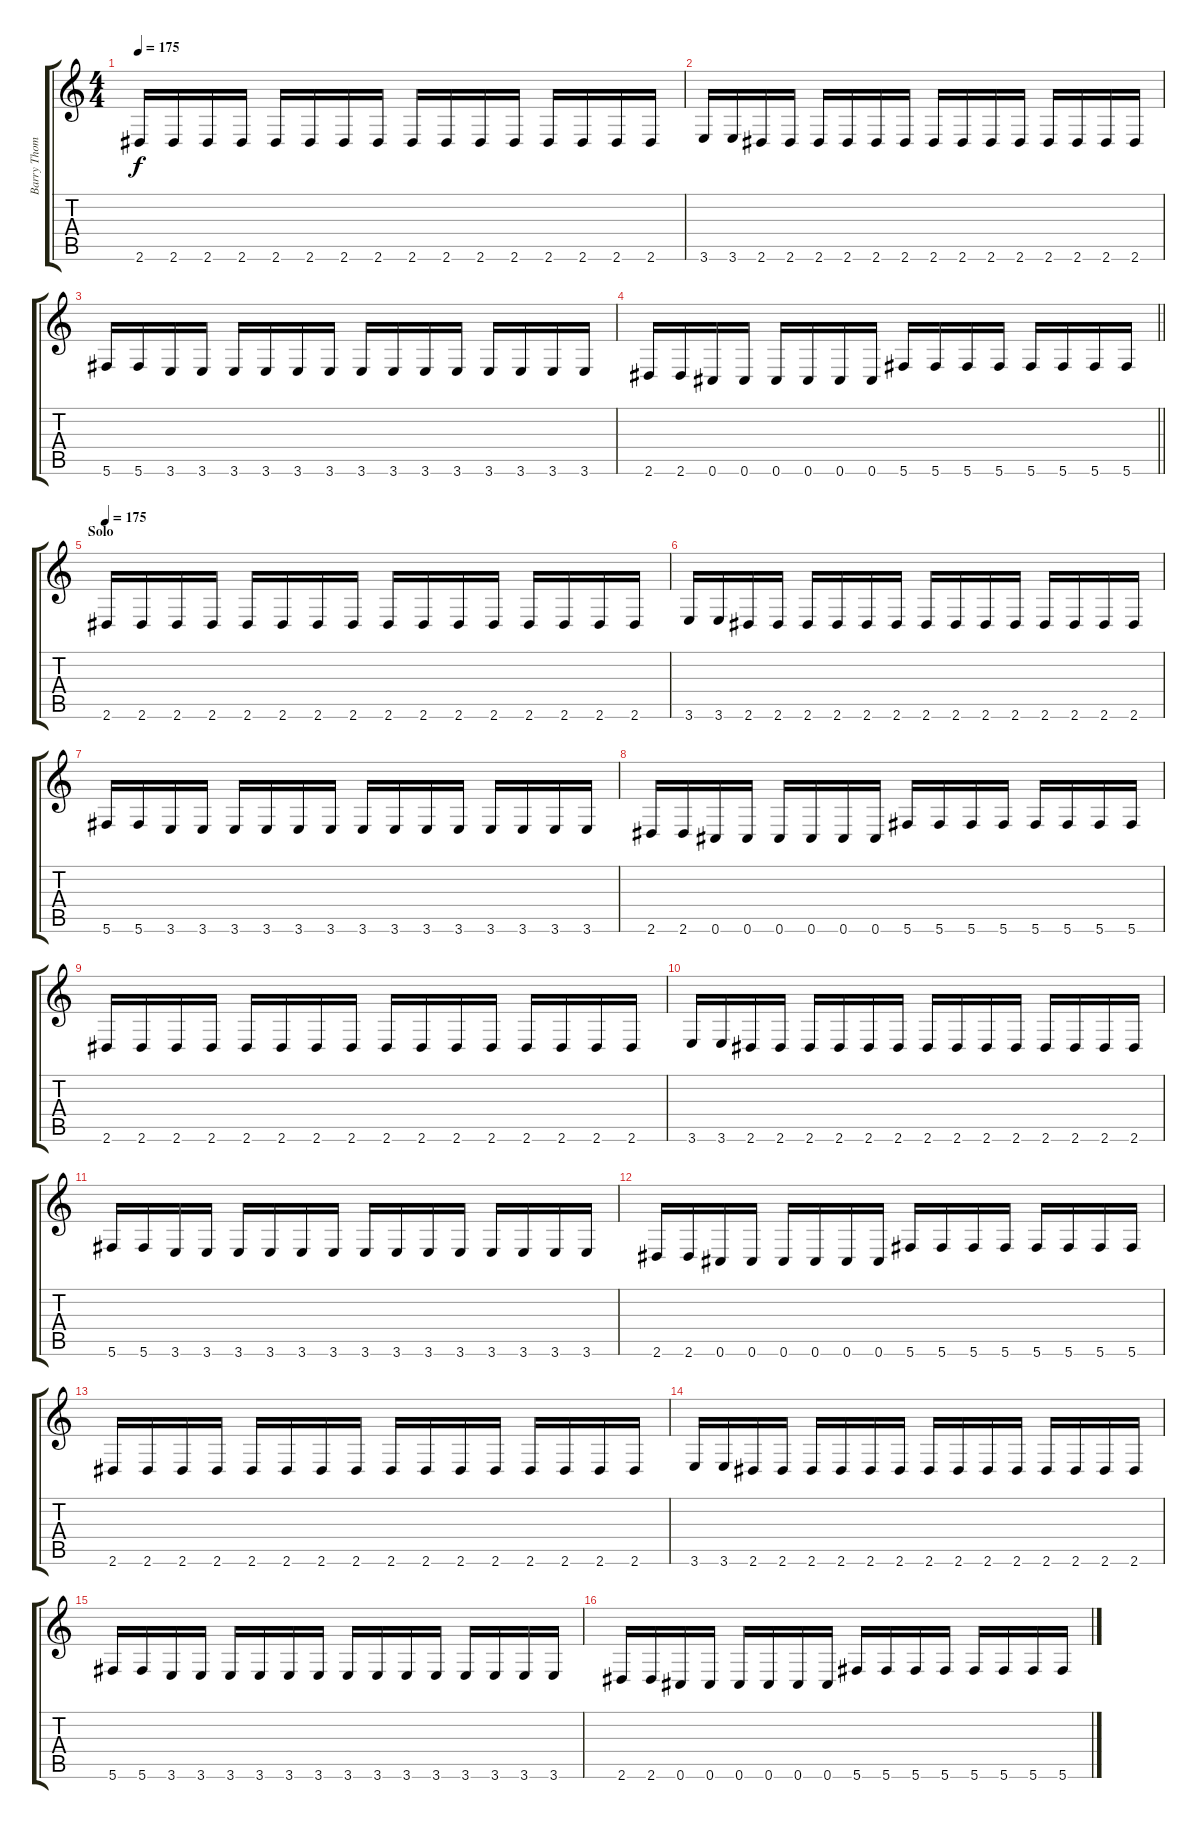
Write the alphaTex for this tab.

\track ("Barry Thompson - Rhytm" "Barry Thom") {instrument distortionguitar}
\staff {score tabs}
\tuning (Db4 Ab3 E3 B2 Gb2 Db2) {hide}
\ts (4 4)
\tempo 175
\clef g2
\ks c
2.6.16{dy f} 2.6.16 2.6.16 2.6.16 2.6.16 2.6.16 2.6.16 2.6.16 2.6.16 2.6.16 2.6.16 2.6.16 2.6.16 2.6.16 2.6.16 2.6.16 |
3.6.16 3.6.16 2.6.16 2.6.16 2.6.16 2.6.16 2.6.16 2.6.16 2.6.16 2.6.16 2.6.16 2.6.16 2.6.16 2.6.16 2.6.16 2.6.16 |
5.6.16 5.6.16 3.6.16 3.6.16 3.6.16 3.6.16 3.6.16 3.6.16 3.6.16 3.6.16 3.6.16 3.6.16 3.6.16 3.6.16 3.6.16 3.6.16 |
\barLineRight lightlight
2.6.16 2.6.16 0.6.16 0.6.16 0.6.16 0.6.16 0.6.16 0.6.16 5.6.16 5.6.16 5.6.16 5.6.16 5.6.16 5.6.16 5.6.16 5.6.16 |
\section ("" "Solo")
\tempo 175
2.6.16 2.6.16 2.6.16 2.6.16 2.6.16 2.6.16 2.6.16 2.6.16 2.6.16 2.6.16 2.6.16 2.6.16 2.6.16 2.6.16 2.6.16 2.6.16 |
3.6.16 3.6.16 2.6.16 2.6.16 2.6.16 2.6.16 2.6.16 2.6.16 2.6.16 2.6.16 2.6.16 2.6.16 2.6.16 2.6.16 2.6.16 2.6.16 |
5.6.16 5.6.16 3.6.16 3.6.16 3.6.16 3.6.16 3.6.16 3.6.16 3.6.16 3.6.16 3.6.16 3.6.16 3.6.16 3.6.16 3.6.16 3.6.16 |
2.6.16 2.6.16 0.6.16 0.6.16 0.6.16 0.6.16 0.6.16 0.6.16 5.6.16 5.6.16 5.6.16 5.6.16 5.6.16 5.6.16 5.6.16 5.6.16 |
2.6.16 2.6.16 2.6.16 2.6.16 2.6.16 2.6.16 2.6.16 2.6.16 2.6.16 2.6.16 2.6.16 2.6.16 2.6.16 2.6.16 2.6.16 2.6.16 |
3.6.16 3.6.16 2.6.16 2.6.16 2.6.16 2.6.16 2.6.16 2.6.16 2.6.16 2.6.16 2.6.16 2.6.16 2.6.16 2.6.16 2.6.16 2.6.16 |
5.6.16 5.6.16 3.6.16 3.6.16 3.6.16 3.6.16 3.6.16 3.6.16 3.6.16 3.6.16 3.6.16 3.6.16 3.6.16 3.6.16 3.6.16 3.6.16 |
2.6.16 2.6.16 0.6.16 0.6.16 0.6.16 0.6.16 0.6.16 0.6.16 5.6.16 5.6.16 5.6.16 5.6.16 5.6.16 5.6.16 5.6.16 5.6.16 |
2.6.16 2.6.16 2.6.16 2.6.16 2.6.16 2.6.16 2.6.16 2.6.16 2.6.16 2.6.16 2.6.16 2.6.16 2.6.16 2.6.16 2.6.16 2.6.16 |
3.6.16 3.6.16 2.6.16 2.6.16 2.6.16 2.6.16 2.6.16 2.6.16 2.6.16 2.6.16 2.6.16 2.6.16 2.6.16 2.6.16 2.6.16 2.6.16 |
5.6.16 5.6.16 3.6.16 3.6.16 3.6.16 3.6.16 3.6.16 3.6.16 3.6.16 3.6.16 3.6.16 3.6.16 3.6.16 3.6.16 3.6.16 3.6.16 |
2.6.16 2.6.16 0.6.16 0.6.16 0.6.16 0.6.16 0.6.16 0.6.16 5.6.16 5.6.16 5.6.16 5.6.16 5.6.16 5.6.16 5.6.16 5.6.16
